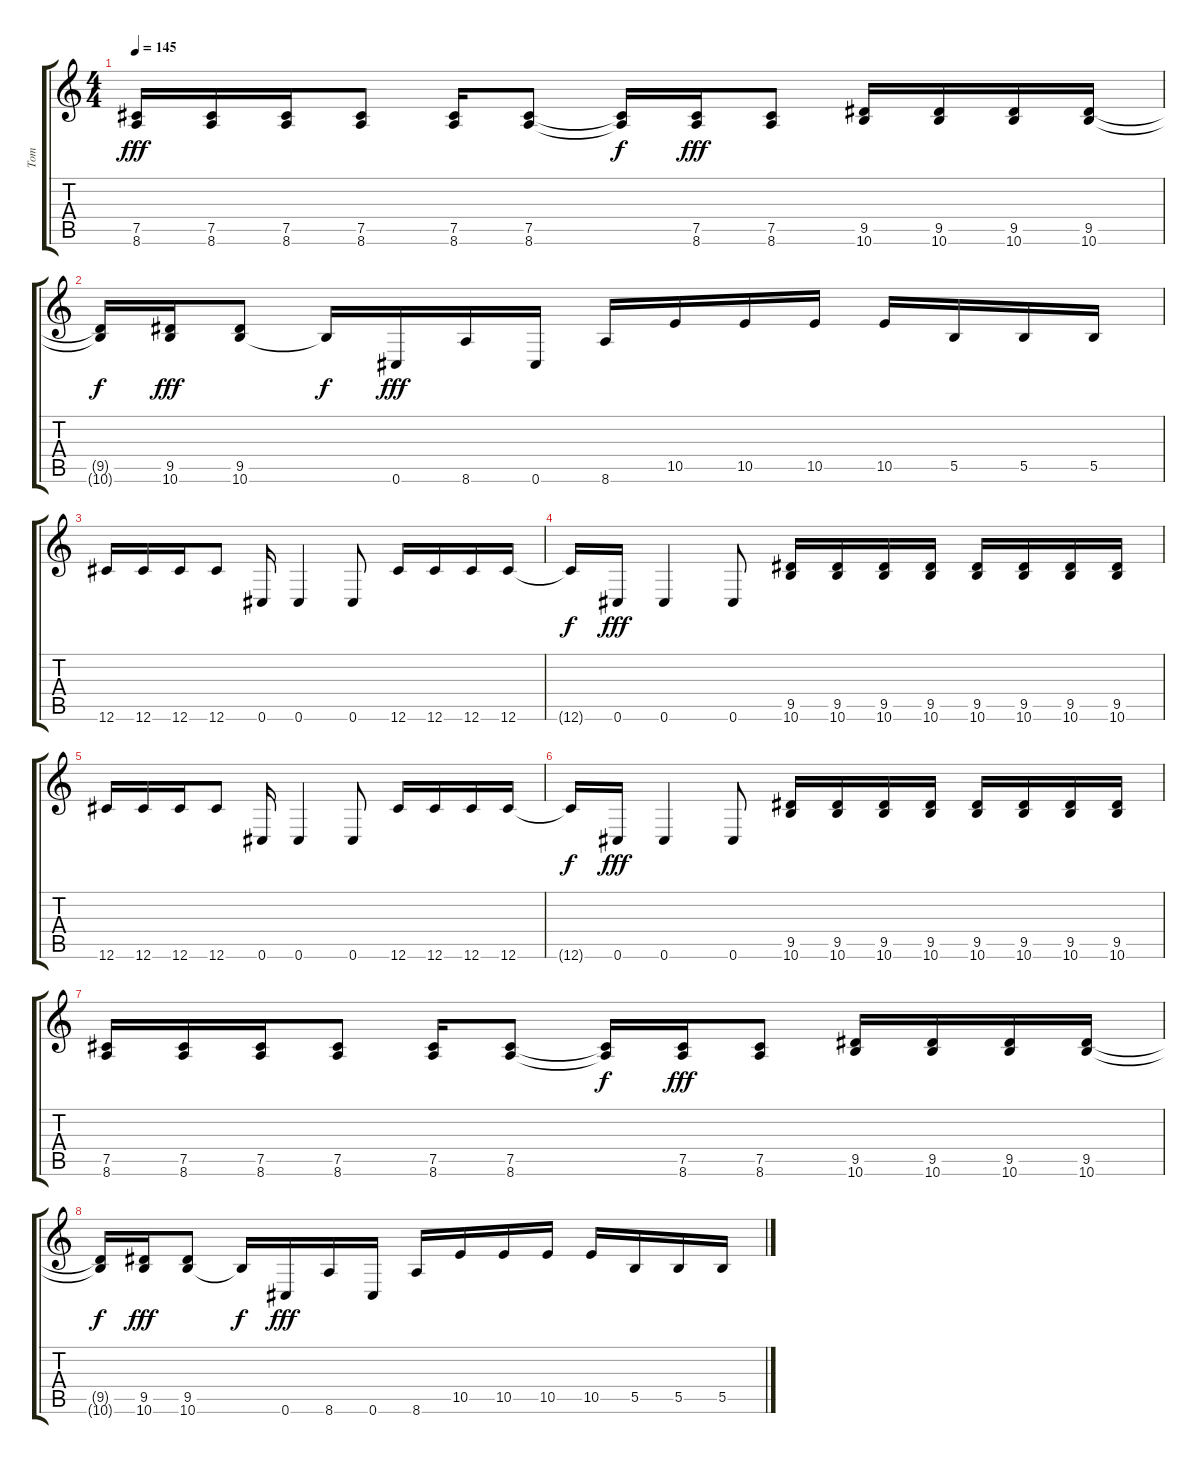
\track ("Tom" "Tom") {instrument distortionguitar}
\staff {score tabs}
\tuning (Db4 Ab3 E3 B2 Gb2 Db2) {hide}
\ts (4 4)
\tempo 145
\clef g2
\ks c
(7.5 8.6).16{dy fff} (7.5 8.6).16 (7.5 8.6).16 (7.5 8.6).8 (7.5 8.6).16 (7.5 8.6).8 (7.5{t} 8.6{t}).16{dy f} (7.5 8.6).16{dy fff} (7.5 8.6).8 (9.5 10.6).16 (9.5 10.6).16 (9.5 10.6).16 (9.5 10.6).16 |
(9.5{t} 10.6{t}).16{dy f} (9.5 10.6).16{dy fff} (9.5 10.6).8 10.6{t}.16{dy f} 0.6.16{dy fff} 8.6.16 0.6.16 8.6.16 10.5.16 10.5.16 10.5.16 10.5.16 5.5.16 5.5.16 5.5.16 |
12.6.16 12.6.16 12.6.16 12.6.8 0.6.16 0.6.4 0.6.8 12.6.16 12.6.16 12.6.16 12.6.16 |
12.6{t}.16{dy f} 0.6.16{dy fff} 0.6.4 0.6.8 (9.5 10.6).16 (9.5 10.6).16 (9.5 10.6).16 (9.5 10.6).16 (9.5 10.6).16 (9.5 10.6).16 (9.5 10.6).16 (9.5 10.6).16 |
12.6.16 12.6.16 12.6.16 12.6.8 0.6.16 0.6.4 0.6.8 12.6.16 12.6.16 12.6.16 12.6.16 |
12.6{t}.16{dy f} 0.6.16{dy fff} 0.6.4 0.6.8 (9.5 10.6).16 (9.5 10.6).16 (9.5 10.6).16 (9.5 10.6).16 (9.5 10.6).16 (9.5 10.6).16 (9.5 10.6).16 (9.5 10.6).16 |
(7.5 8.6).16 (7.5 8.6).16 (7.5 8.6).16 (7.5 8.6).8 (7.5 8.6).16 (7.5 8.6).8 (7.5{t} 8.6{t}).16{dy f} (7.5 8.6).16{dy fff} (7.5 8.6).8 (9.5 10.6).16 (9.5 10.6).16 (9.5 10.6).16 (9.5 10.6).16 |
(9.5{t} 10.6{t}).16{dy f} (9.5 10.6).16{dy fff} (9.5 10.6).8 10.6{t}.16{dy f} 0.6.16{dy fff} 8.6.16 0.6.16 8.6.16 10.5.16 10.5.16 10.5.16 10.5.16 5.5.16 5.5.16 5.5.16
